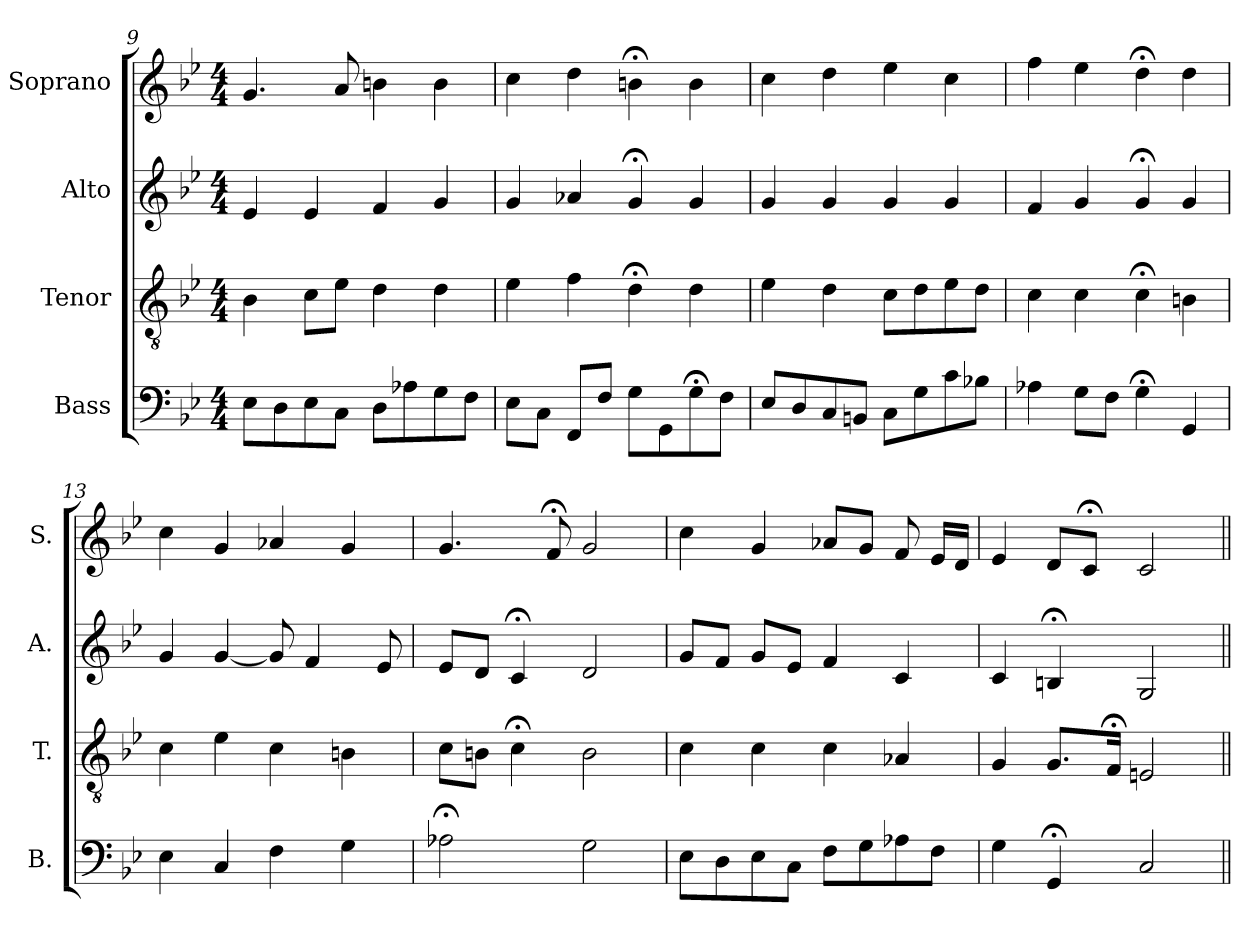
**kern	**kern	**kern	**kern
*part4	*part3	*part2	*part1
*staff4	*staff3	*staff2	*staff1
*I"Bass	*I"Tenor	*I"Alto	*I"Soprano
*I'B.	*I'T.	*I'A.	*I'S.
!!LO:PB:g=z
*clefF4	*clefGv2	*clefG2	*clefG2
*	*ITrd7c12	*	*
*k[b-e-]	*k[b-e-]	*k[b-e-]	*k[b-e-]
*B-:	*B-:	*B-:	*B-:
*M4/4	*M4/4	*M4/4	*M4/4
=9	=9	=9	=9
8E-\L	4BB-\	4e-/	4.g/
8D\	.	.	.
8E-\	8C\L	4e-/	.
8C\J	8E-\J	.	8a/
8D\L	4D\	4f/	4bn\
8A-X\	.	.	.
8G\	4D\	4g/	4b\
8F\J	.	.	.
=10	=10	=10	=10
8E-\L	4E-\	4g/	4cc\
8C\J	.	.	.
8FF/L	4F\	4a-X/	4dd\
8F/J	.	.	.
8G\L	4D;<\	4g;</	4bn;<\
8GG\	.	.	.
8G;<\	4D\	4g/	4b\
8F\J	.	.	.
=11	=11	=11	=11
8E-/L	4E-\	4g/	4cc\
8D/	.	.	.
8C/	4D\	4g/	4dd\
8BBn/J	.	.	.
8C\L	8C\L	4g/	4ee-\
8G\	8D\	.	.
8c\	8E-\	4g/	4cc\
8B-X\J	8D\J	.	.
=12	=12	=12	=12
4A-X\	4C\	4f/	4ff\
8G\L	4C\	4g/	4ee-\
8F\J	.	.	.
4G;<\	4C;<\	4g;</	4dd;<\
4GG/	4BBn\	4g/	4dd\
!!LO:LB:g=z
=13	=13	=13	=13
4E-\	4C\	4g/	4cc\
4C/	4E-\	[4g/	4g/
4F\	4C\	8g/]	4a-X/
.	.	4f/	.
4G\	4BBn\	.	4g/
.	.	8e-/	.
=14	=14	=14	=14
2A-X;<\	8C\L	8e-/L	4.g/
.	8BBn\J	8d/J	.
.	4C;<\	4c;</	.
.	.	.	8f;</
2G\	2BB\	2d/	2g/
=15	=15	=15	=15
8E-\L	4C\	8g/L	4cc\
8D\	.	8f/J	.
8E-\	4C\	8g/L	4g/
8C\J	.	8e-/J	.
8F\L	4C\	4f/	8a-X/L
8G\	.	.	8g/J
8A-X\	4AA-X/	4c/	8f/
8F\J	.	.	16e-/LL
.	.	.	16d/JJ
=16	=16	=16	=16
4G\	4GG/	4c/	4e-/
4GG;</	8.GG/L	4Bn;</	8d/L
.	.	.	8c;</J
.	16FF;</Jk	.	.
2C/	2EEn/	2G/	2c/
=||	=||	=||	=||
*-	*-	*-	*-
